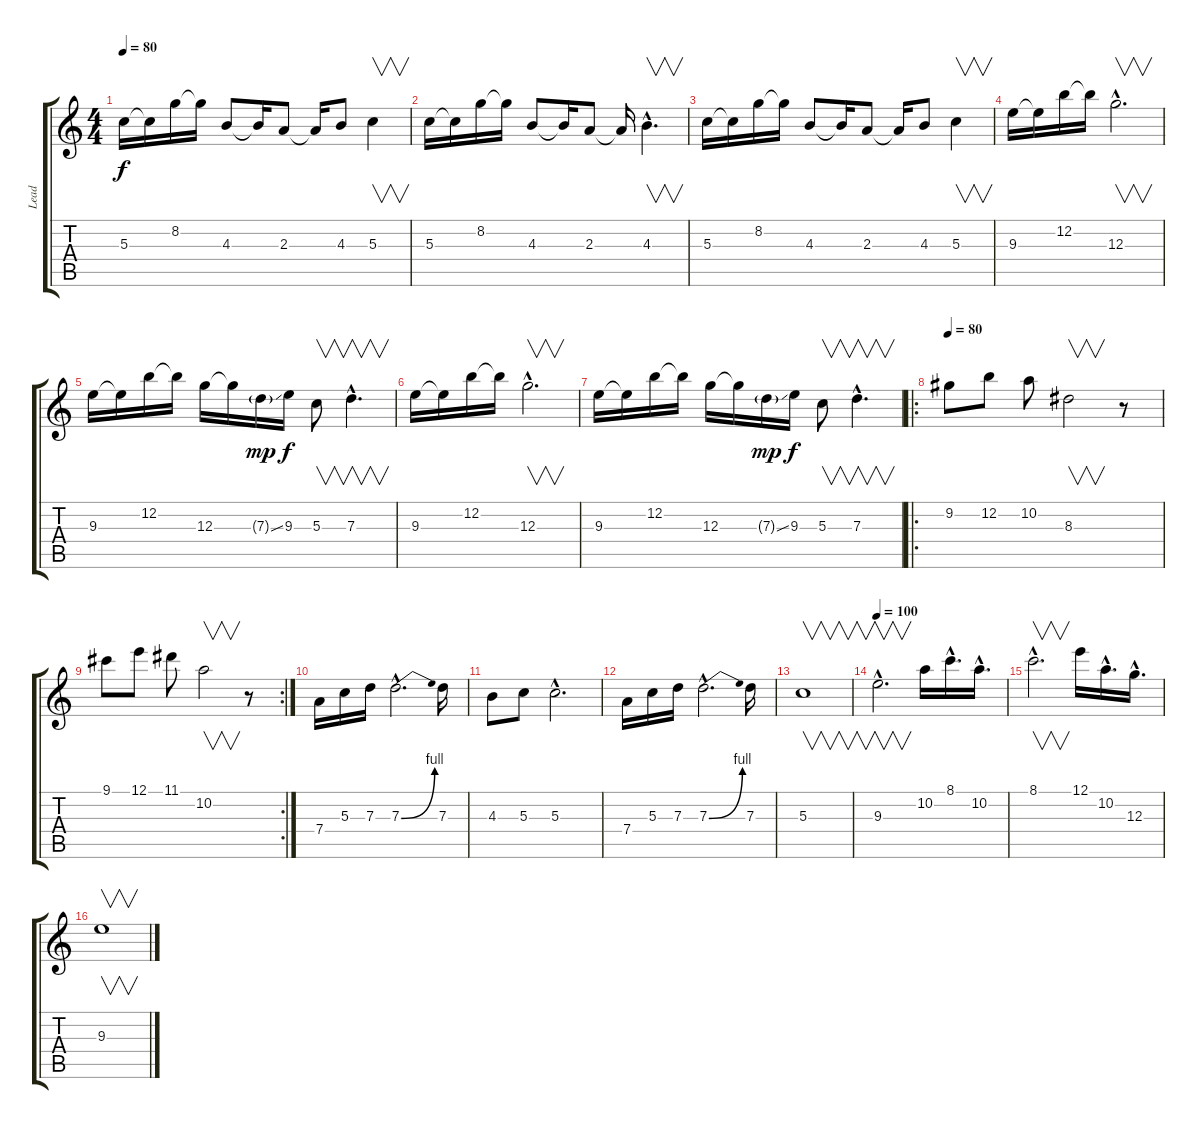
\track ("Lead" "Lead") {instrument overdrivenguitar}
\staff {score tabs}
\tuning (E4 B3 G3 D3 A2 E2) {hide}
\ts (4 4)
\tempo 80
\clef g2
\ks c
5.3.16{dy f} 5.3{t}.16 8.2.16 8.2{t}.16 4.3.8 4.3{t}.16 2.3.8 2.3{t}.16 4.3.8 5.3.4{v} |
5.3.16 5.3{t}.16 8.2.16 8.2{t}.16 4.3.8 4.3{t}.16 2.3.8 2.3{t}.16 4.3{hac}.4{v d} |
5.3.16 5.3{t}.16 8.2.16 8.2{t}.16 4.3.8 4.3{t}.16 2.3.8 2.3{t}.16 4.3.8 5.3.4{v} |
9.3.16 9.3{t}.16 12.2.16 12.2{t}.16 12.3{hac}.2{v d} |
9.3.16 9.3{t}.16 12.2.16 12.2{t}.16 12.3.16 12.3{t}.16 7.3{ss g}.16{dy mp} 9.3.16{dy f} 5.3.8{v} 7.3{hac}.4{v d} |
9.3.16 9.3{t}.16 12.2.16 12.2{t}.16 12.3{hac}.2{v d} |
9.3.16 9.3{t}.16 12.2.16 12.2{t}.16 12.3.16 12.3{t}.16 7.3{ss g}.16{dy mp} 9.3.16{dy f} 5.3.8{v} 7.3{hac}.4{v d} |
\ro
\tempo 80
9.2.8 12.2.8 10.2.8 8.3.2{v} r.8 |
\rc 2
9.1.8 12.1.8 11.1.8 10.2.2{v} r.8 |
7.4.16 5.3.16 7.3.16 7.3{be (bend 0 0 60 4) hac}.2{d} 7.3.16 |
4.3.8 5.3.8 5.3{hac}.2{d} |
7.4.16 5.3.16 7.3.16 7.3{be (bend 0 0 60 4) hac}.2{d} 7.3.16 |
5.3.1{v} |
\tempo 100
9.3{hac}.2{v d} 10.2.16 8.1{hac}.16{d} 10.2{hac}.16{d} |
8.1{hac}.2{v d} 12.1.16 10.2{hac}.16{d} 12.3{hac}.16{d} |
9.3.1{v}
